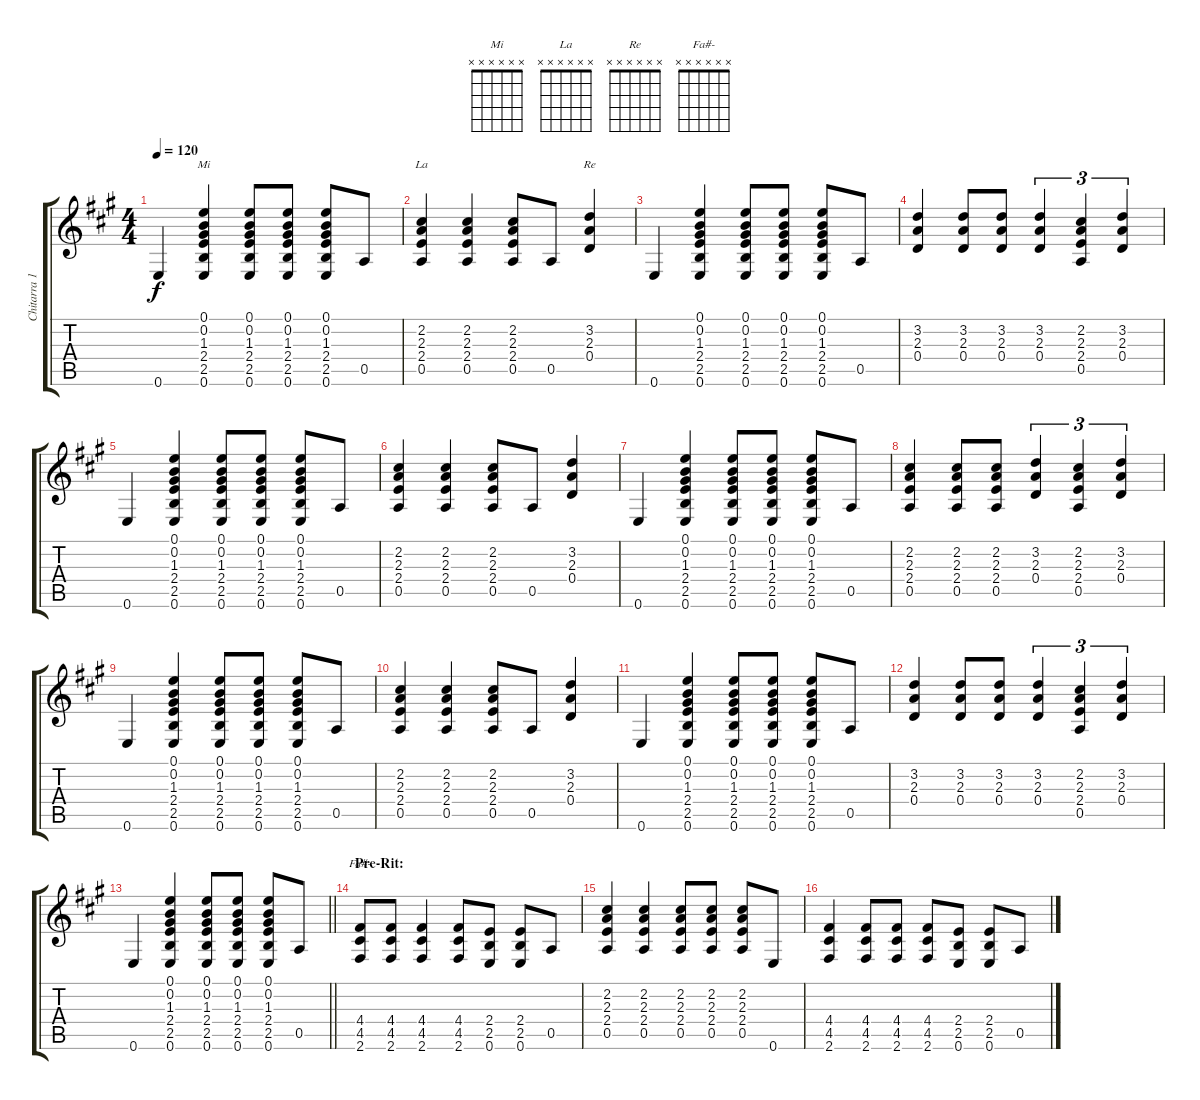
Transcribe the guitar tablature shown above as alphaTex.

\track ("Chitarra 1" "Chitarra 1") {instrument distortionguitar}
\staff {score tabs}
\tuning (E4 B3 G3 D3 A2 E2) {hide}
\chord ("Mi" x x x x x x)
\chord ("La" x x x x x x)
\chord ("Re" x x x x x x)
\chord ("Fa#-" x x x x x x)
\ts (4 4)
\tempo 120
\clef g2
\ks a
0.6.4{dy f} (0.1 0.2 1.3 2.4 2.5 0.6).4{ch "Mi"} (0.1 0.2 1.3 2.4 2.5 0.6).8 (0.1 0.2 1.3 2.4 2.5 0.6).8 (0.1 0.2 1.3 2.4 2.5 0.6).8 0.5.8 |
(2.2 2.3 2.4 0.5).4{ch "La"} (2.2 2.3 2.4 0.5).4 (2.2 2.3 2.4 0.5).8 0.5.8 (3.2 2.3 0.4).4{ch "Re"} |
0.6.4 (0.1 0.2 1.3 2.4 2.5 0.6).4 (0.1 0.2 1.3 2.4 2.5 0.6).8 (0.1 0.2 1.3 2.4 2.5 0.6).8 (0.1 0.2 1.3 2.4 2.5 0.6).8 0.5.8 |
(3.2 2.3 0.4).4 (3.2 2.3 0.4).8 (3.2 2.3 0.4).8 (3.2 2.3 0.4).4{tu (3 2)} (2.2 2.3 2.4 0.5).4{tu (3 2)} (3.2 2.3 0.4).4{tu (3 2)} |
0.6.4 (0.1 0.2 1.3 2.4 2.5 0.6).4 (0.1 0.2 1.3 2.4 2.5 0.6).8 (0.1 0.2 1.3 2.4 2.5 0.6).8 (0.1 0.2 1.3 2.4 2.5 0.6).8 0.5.8 |
(2.2 2.3 2.4 0.5).4 (2.2 2.3 2.4 0.5).4 (2.2 2.3 2.4 0.5).8 0.5.8 (3.2 2.3 0.4).4 |
0.6.4 (0.1 0.2 1.3 2.4 2.5 0.6).4 (0.1 0.2 1.3 2.4 2.5 0.6).8 (0.1 0.2 1.3 2.4 2.5 0.6).8 (0.1 0.2 1.3 2.4 2.5 0.6).8 0.5.8 |
(2.2 2.3 2.4 0.5).4 (2.2 2.3 2.4 0.5).8 (2.2 2.3 2.4 0.5).8 (3.2 2.3 0.4).4{tu (3 2)} (2.2 2.3 2.4 0.5).4{tu (3 2)} (3.2 2.3 0.4).4{tu (3 2)} |
0.6.4 (0.1 0.2 1.3 2.4 2.5 0.6).4 (0.1 0.2 1.3 2.4 2.5 0.6).8 (0.1 0.2 1.3 2.4 2.5 0.6).8 (0.1 0.2 1.3 2.4 2.5 0.6).8 0.5.8 |
(2.2 2.3 2.4 0.5).4 (2.2 2.3 2.4 0.5).4 (2.2 2.3 2.4 0.5).8 0.5.8 (3.2 2.3 0.4).4 |
0.6.4 (0.1 0.2 1.3 2.4 2.5 0.6).4 (0.1 0.2 1.3 2.4 2.5 0.6).8 (0.1 0.2 1.3 2.4 2.5 0.6).8 (0.1 0.2 1.3 2.4 2.5 0.6).8 0.5.8 |
(3.2 2.3 0.4).4 (3.2 2.3 0.4).8 (3.2 2.3 0.4).8 (3.2 2.3 0.4).4{tu (3 2)} (2.2 2.3 2.4 0.5).4{tu (3 2)} (3.2 2.3 0.4).4{tu (3 2)} |
\barLineRight lightlight
0.6.4 (0.1 0.2 1.3 2.4 2.5 0.6).4 (0.1 0.2 1.3 2.4 2.5 0.6).8 (0.1 0.2 1.3 2.4 2.5 0.6).8 (0.1 0.2 1.3 2.4 2.5 0.6).8 0.5.8 |
\section ("" "Pre-Rit:")
(4.4 4.5 2.6).8{ch "Fa#-"} (4.4 4.5 2.6).8 (4.4 4.5 2.6).4 (4.4 4.5 2.6).8 (2.4 2.5 0.6).8 (2.4 2.5 0.6).8 0.5.8 |
(2.2 2.3 2.4 0.5).4 (2.2 2.3 2.4 0.5).4 (2.2 2.3 2.4 0.5).8 (2.2 2.3 2.4 0.5).8 (2.2 2.3 2.4 0.5).8 0.6.8 |
(4.4 4.5 2.6).4 (4.4 4.5 2.6).8 (4.4 4.5 2.6).8 (4.4 4.5 2.6).8 (2.4 2.5 0.6).8 (2.4 2.5 0.6).8 0.5.8
